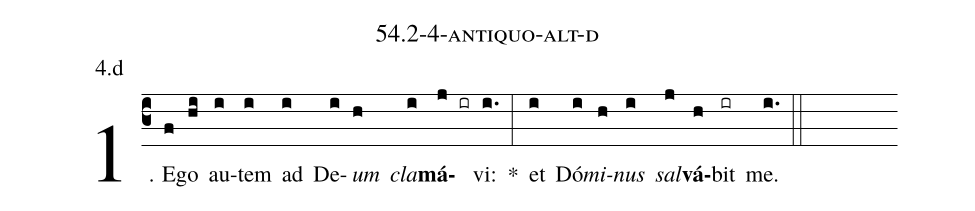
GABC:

name: 54.2-4-antiquo-alt-d;
annotation: 4.d;
%%
(c3)1. E(f)go(hi) au(i)tem(i) ad(i) De(i)<i>um</i>(h) <i>cla</i>(i)<b>má</b>(j ir)vi:(i.) *(:) et(i) Dó(i)<i>mi</i>(h)<i>nus</i>(i) <i>sal</i>(j)<b>vá</b>(h)bit(ir) me.(i.) (::)


%E(i) u(h) o(i) u(j) a(h) e.(i.) (::)
